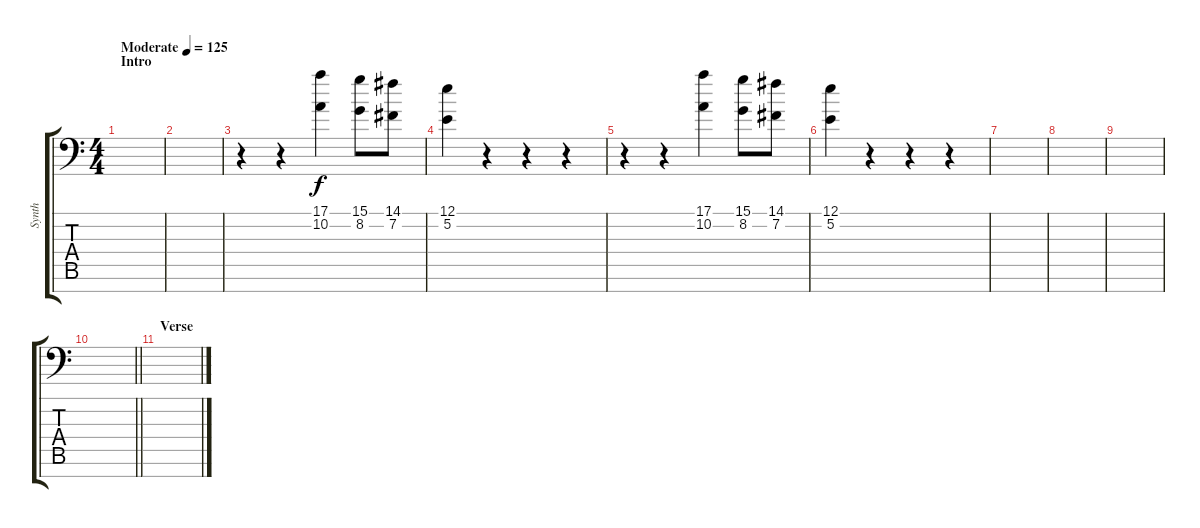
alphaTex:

\track ("Synth" "Synth") {instrument vibraphone}
\staff {score tabs}
\tuning (E4 B3 G3 D3 A2 E2 C-1) {hide}
\ts (4 4)
\section ("" "Intro")
\tempo (125 "Moderate")
\clef f4
\ks c
|
|
r.4 r.4 (17.1 10.2).4 (15.1 8.2).8 (14.1 7.2).8 |
(12.1 5.2).4 r.4 r.4 r.4 |
r.4 r.4 (17.1 10.2).4 (15.1 8.2).8 (14.1 7.2).8 |
(12.1 5.2).4 r.4 r.4 r.4 |
|
|
|
\barLineRight lightlight
|
\section ("" "Verse")
